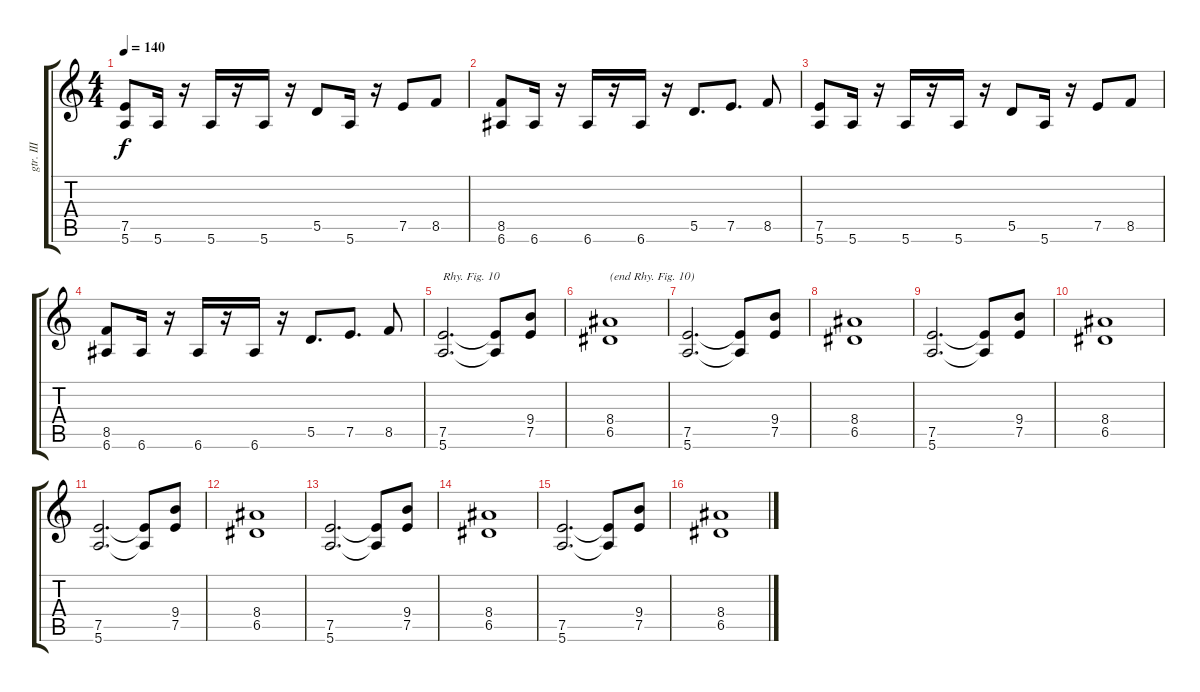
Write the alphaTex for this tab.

\track ("gtr. III" "gtr. III") {instrument acousticguitarsteel}
\staff {score tabs}
\tuning (E4 B3 G3 D3 A2 E2) {hide}
\ts (4 4)
\tempo 140
\clef g2
\ks c
(7.5 5.6).8{dy f} 5.6.16 r.16 5.6.16 r.16 5.6.16 r.16 5.5.8 5.6.16 r.16 7.5.8 8.5.8 |
(8.5 6.6).8 6.6.16 r.16 6.6.16 r.16 6.6.16 r.16 5.5.8{d} 7.5.8{d} 8.5.8 |
(7.5 5.6).8 5.6.16 r.16 5.6.16 r.16 5.6.16 r.16 5.5.8 5.6.16 r.16 7.5.8 8.5.8 |
(8.5 6.6).8 6.6.16 r.16 6.6.16 r.16 6.6.16 r.16 5.5.8{d} 7.5.8{d} 8.5.8 |
(7.5 5.6).2{d txt "Rhy. Fig. 10"} (7.5{t} 5.6{t}).8 (9.4 7.5).8 |
(8.4 6.5).1{txt "(end Rhy. Fig. 10)"} |
(7.5 5.6).2{d} (7.5{t} 5.6{t}).8 (9.4 7.5).8 |
(8.4 6.5).1 |
(7.5 5.6).2{d} (7.5{t} 5.6{t}).8 (9.4 7.5).8 |
(8.4 6.5).1 |
(7.5 5.6).2{d} (7.5{t} 5.6{t}).8 (9.4 7.5).8 |
(8.4 6.5).1 |
(7.5 5.6).2{d} (7.5{t} 5.6{t}).8 (9.4 7.5).8 |
(8.4 6.5).1 |
(7.5 5.6).2{d} (7.5{t} 5.6{t}).8 (9.4 7.5).8 |
(8.4 6.5).1
